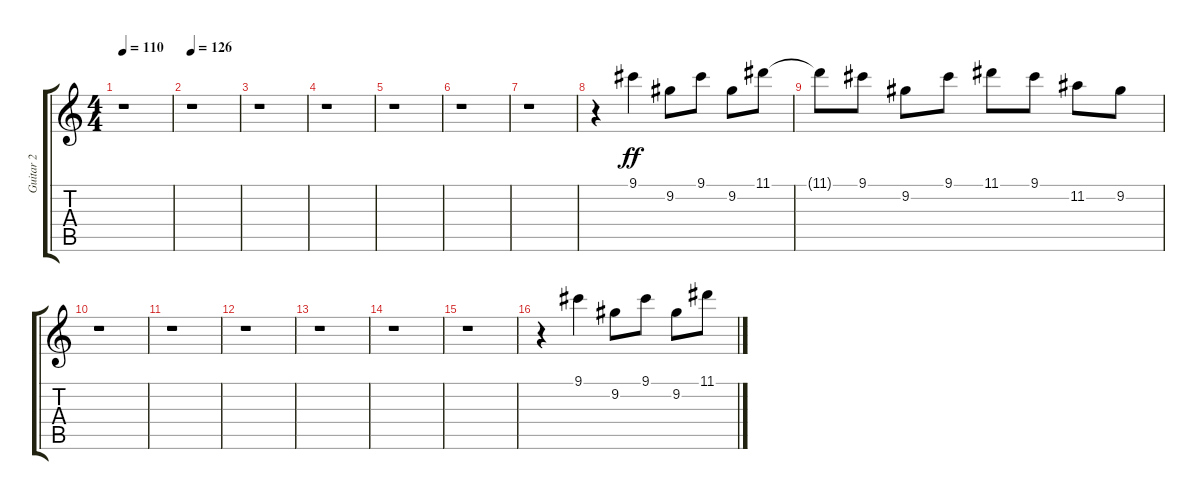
\track ("Guitar 2" "Guitar 2") {instrument electricguitarclean}
\staff {score tabs}
\tuning (E4 B3 G3 D3 A2 E2) {hide}
\ts (4 4)
\tempo 110
\clef g2
\ks c
r.1{dy ff} |
\tempo 126
r.1 |
r.1 |
r.1 |
r.1 |
r.1 |
r.1 |
r.4 9.1.4 9.2.8 9.1.8 9.2.8 11.1.8 |
11.1{t}.8 9.1.8 9.2.8 9.1.8 11.1.8 9.1.8 11.2.8 9.2.8 |
r.1 |
r.1 |
r.1 |
r.1 |
r.1 |
r.1 |
r.4 9.1.4 9.2.8 9.1.8 9.2.8 11.1.8
